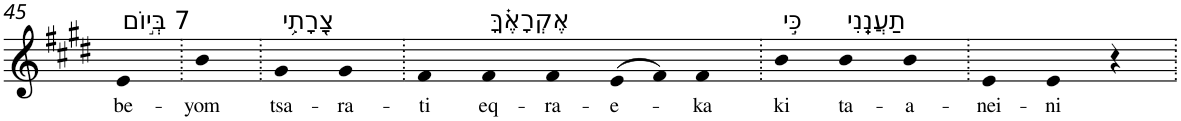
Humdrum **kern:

**kern	**text
*part1	*part1
*staff1	*staff1
*I"Piano	*
*I'Pno	*
!!LO:PB:g=z
*clefG2	*
*k[f#c#g#d#]	*
*E:	*
=45	=45
!LO:TX:a:t=7 בְּי֣וֹם	!
!	!LO:LY:b
4e	be-
=46.	=46.
!	!LO:LY:b
4b	-yom
=47.	=47.
!LO:TX:a:t=צָ֭רָתִ֥י	!
!	!LO:LY:b
4g#	tsa-
!	!LO:LY:b
4g#	-ra-
=48.	=48.
!	!LO:LY:b
4f#	-ti
!LO:TX:a:t=אֶקְרָאֶ֗ךָּ	!
!	!LO:LY:b
4f#	eq-
!	!LO:LY:b
4f#	-ra-
!	!LO:LY:b
(>8e	-e-
8f#)	.
!	!LO:LY:b
4f#	-ka
=49.	=49.
!LO:TX:a:t=כִּ֣י	!
!	!LO:LY:b
4b	ki
!LO:TX:a:t=תַעֲנֵֽנִי	!
!	!LO:LY:b
4b	ta-
!	!LO:LY:b
4b	-a-
=50.	=50.
!	!LO:LY:b
4e	-nei-
!	!LO:LY:b
4e	-ni
4r	.
=.	=.
*-	*-
